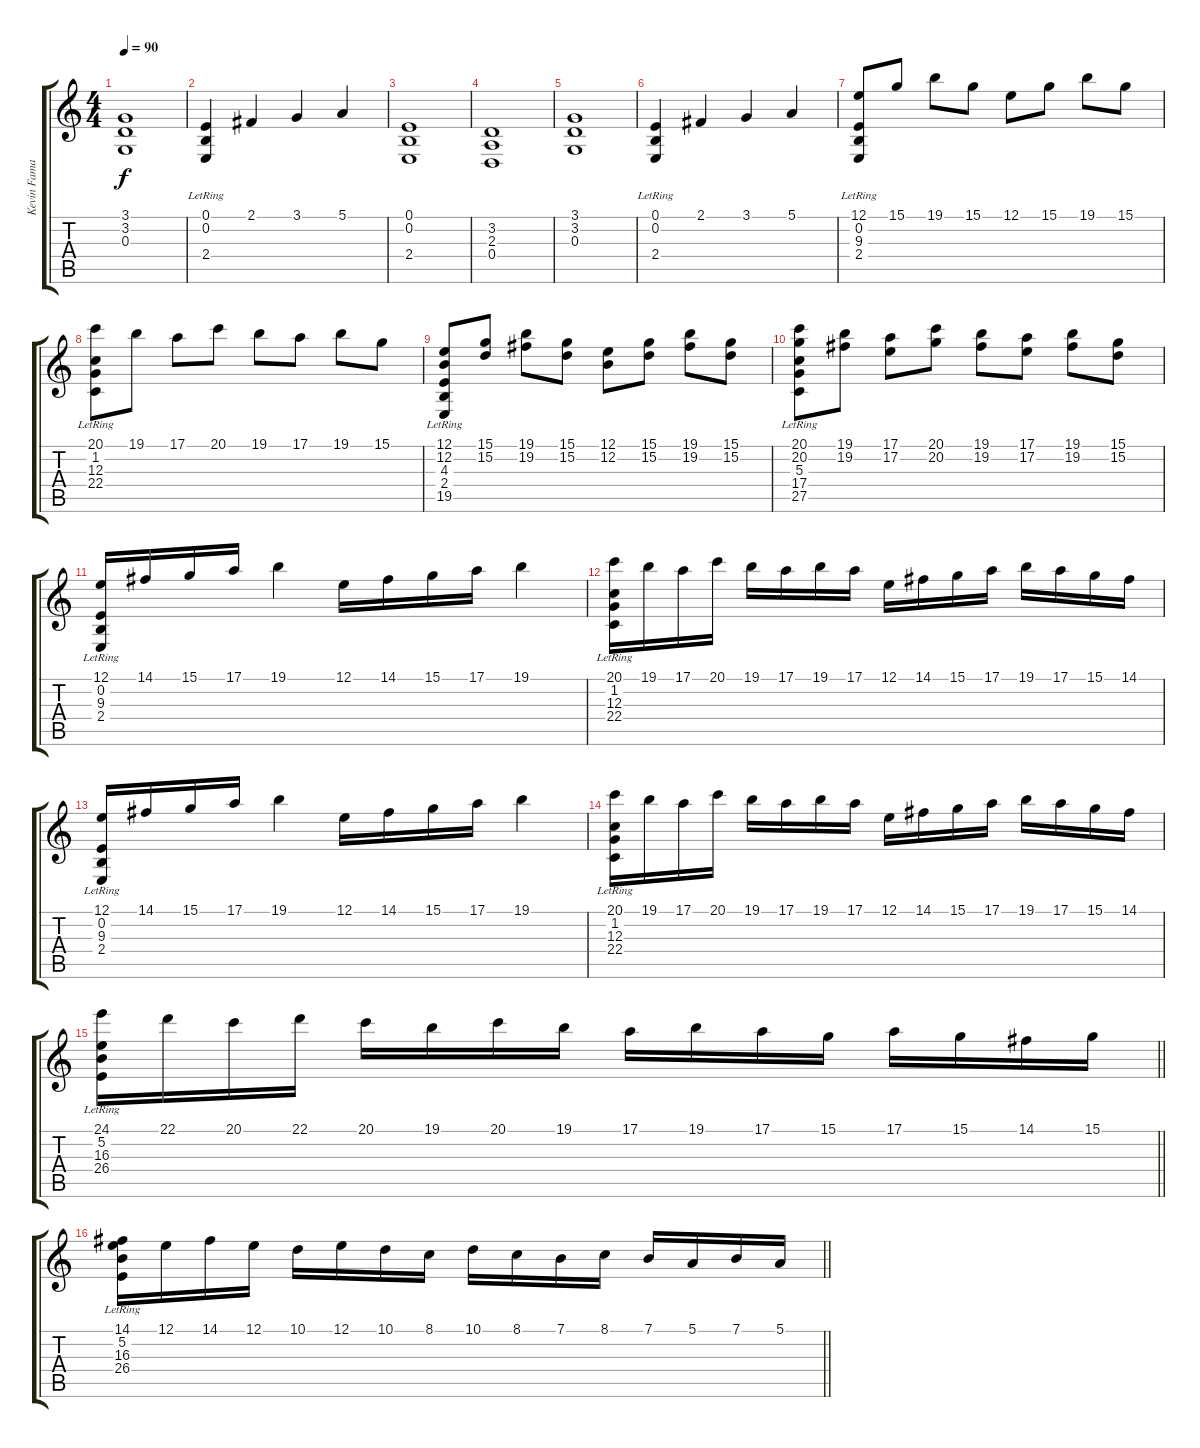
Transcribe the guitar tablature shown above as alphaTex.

\track ("Kevin Famarin (Keyboards)" "Kevin Fama") {instrument churchorgan}
\staff {score tabs}
\tuning (E4 B3 G3 D3 A2 E2) {hide}
\ts (4 4)
\tempo 90
\clef g2
\ks c
(3.1 3.2 0.3).1{dy f} |
(0.1 0.2{lr} 2.4{lr}).4 2.1.4 3.1.4 5.1.4 |
(0.1 0.2 2.4).1 |
(3.2 2.3 0.4).1 |
(3.1 3.2 0.3).1 |
(0.1 0.2{lr} 2.4{lr}).4 2.1.4 3.1.4 5.1.4 |
(12.1 0.2{lr} 9.3{lr} 2.4{lr}).8 15.1.8 19.1.8 15.1.8 12.1.8 15.1.8 19.1.8 15.1.8 |
(20.1 1.2{lr} 12.3{lr} 22.4{lr}).8 19.1.8 17.1.8 20.1.8 19.1.8 17.1.8 19.1.8 15.1.8 |
(12.1 12.2 4.3{lr} 2.4{lr} 19.5{lr}).8 (15.1 15.2).8 (19.1 19.2).8 (15.1 15.2).8 (12.1 12.2).8 (15.1 15.2).8 (19.1 19.2).8 (15.1 15.2).8 |
(20.1 20.2 5.3{lr} 17.4{lr} 27.5{lr}).8 (19.1 19.2).8 (17.1 17.2).8 (20.1 20.2).8 (19.1 19.2).8 (17.1 17.2).8 (19.1 19.2).8 (15.1 15.2).8 |
(12.1 0.2{lr} 9.3{lr} 2.4{lr}).16 14.1.16 15.1.16 17.1.16 19.1.4 12.1.16 14.1.16 15.1.16 17.1.16 19.1.4 |
(20.1 1.2{lr} 12.3{lr} 22.4{lr}).16 19.1.16 17.1.16 20.1.16 19.1.16 17.1.16 19.1.16 17.1.16 12.1.16 14.1.16 15.1.16 17.1.16 19.1.16 17.1.16 15.1.16 14.1.16 |
(12.1 0.2{lr} 9.3{lr} 2.4{lr}).16 14.1.16 15.1.16 17.1.16 19.1.4 12.1.16 14.1.16 15.1.16 17.1.16 19.1.4 |
(20.1 1.2{lr} 12.3{lr} 22.4{lr}).16 19.1.16 17.1.16 20.1.16 19.1.16 17.1.16 19.1.16 17.1.16 12.1.16 14.1.16 15.1.16 17.1.16 19.1.16 17.1.16 15.1.16 14.1.16 |
\barLineRight lightlight
(24.1 5.2{lr} 16.3{lr} 26.4{lr}).16 22.1.16 20.1.16 22.1.16 20.1.16 19.1.16 20.1.16 19.1.16 17.1.16 19.1.16 17.1.16 15.1.16 17.1.16 15.1.16 14.1.16 15.1.16 |
\barLineRight lightlight
(14.1 5.2{lr} 16.3{lr} 26.4{lr}).16 12.1.16 14.1.16 12.1.16 10.1.16 12.1.16 10.1.16 8.1.16 10.1.16 8.1.16 7.1.16 8.1.16 7.1.16 5.1.16 7.1.16 5.1.16
